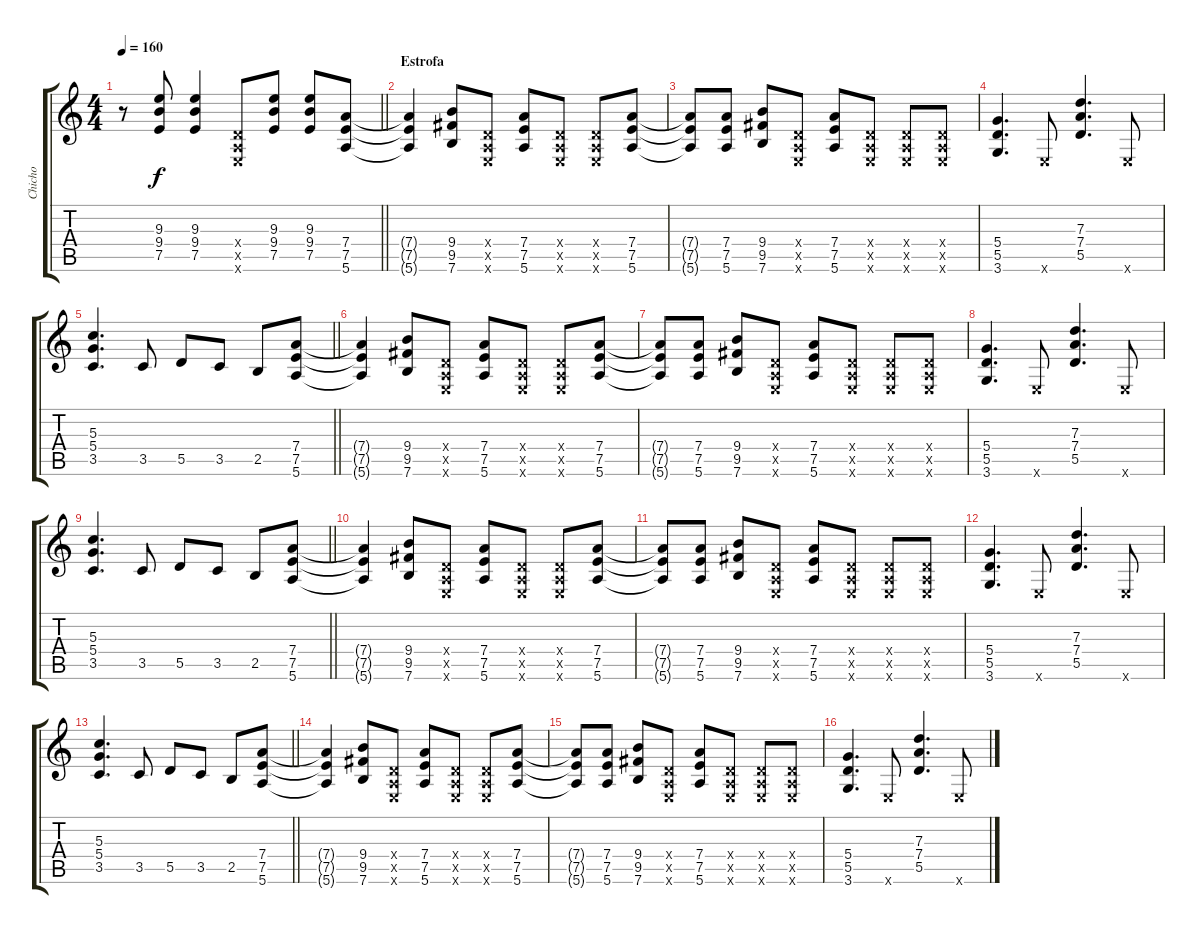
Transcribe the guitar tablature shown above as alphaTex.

\track ("Chicho" "Chicho") {instrument distortionguitar}
\staff {score tabs}
\tuning (E4 B3 G3 D3 A2 E2) {hide}
\ts (4 4)
\tempo 160
\clef g2
\barLineRight lightlight
\ks c
r.8{dy f} (9.3 9.4 7.5).8 (9.3 9.4 7.5).4 (0.4{x} 0.5{x} 0.6{x}).8 (9.3 9.4 7.5).8 (9.3 9.4 7.5).8 (7.4 7.5 5.6).8 |
\section ("" "Estrofa")
(7.4{t} 7.5{t} 5.6{t}).4 (9.4 9.5 7.6).8 (0.4{x} 0.5{x} 0.6{x}).8 (7.4 7.5 5.6).8 (0.4{x} 0.5{x} 0.6{x}).8 (0.4{x} 0.5{x} 0.6{x}).8 (7.4 7.5 5.6).8 |
(7.4{t} 7.5{t} 5.6{t}).8 (7.4 7.5 5.6).8 (9.4 9.5 7.6).8 (0.4{x} 0.5{x} 0.6{x}).8 (7.4 7.5 5.6).8 (0.4{x} 0.5{x} 0.6{x}).8 (0.4{x} 0.5{x} 0.6{x}).8 (0.4{x} 0.5{x} 0.6{x}).8 |
(5.4 5.5 3.6).4{d} 0.6{x}.8 (7.3 7.4 5.5).4{d} 0.6{x}.8 |
\barLineRight lightlight
(5.3 5.4 3.5).4{d} 3.5.8 5.5.8 3.5.8 2.5.8 (7.4 7.5 5.6).8 |
(7.4{t} 7.5{t} 5.6{t}).4 (9.4 9.5 7.6).8 (0.4{x} 0.5{x} 0.6{x}).8 (7.4 7.5 5.6).8 (0.4{x} 0.5{x} 0.6{x}).8 (0.4{x} 0.5{x} 0.6{x}).8 (7.4 7.5 5.6).8 |
(7.4{t} 7.5{t} 5.6{t}).8 (7.4 7.5 5.6).8 (9.4 9.5 7.6).8 (0.4{x} 0.5{x} 0.6{x}).8 (7.4 7.5 5.6).8 (0.4{x} 0.5{x} 0.6{x}).8 (0.4{x} 0.5{x} 0.6{x}).8 (0.4{x} 0.5{x} 0.6{x}).8 |
(5.4 5.5 3.6).4{d} 0.6{x}.8 (7.3 7.4 5.5).4{d} 0.6{x}.8 |
\barLineRight lightlight
(5.3 5.4 3.5).4{d} 3.5.8 5.5.8 3.5.8 2.5.8 (7.4 7.5 5.6).8 |
(7.4{t} 7.5{t} 5.6{t}).4 (9.4 9.5 7.6).8 (0.4{x} 0.5{x} 0.6{x}).8 (7.4 7.5 5.6).8 (0.4{x} 0.5{x} 0.6{x}).8 (0.4{x} 0.5{x} 0.6{x}).8 (7.4 7.5 5.6).8 |
(7.4{t} 7.5{t} 5.6{t}).8 (7.4 7.5 5.6).8 (9.4 9.5 7.6).8 (0.4{x} 0.5{x} 0.6{x}).8 (7.4 7.5 5.6).8 (0.4{x} 0.5{x} 0.6{x}).8 (0.4{x} 0.5{x} 0.6{x}).8 (0.4{x} 0.5{x} 0.6{x}).8 |
(5.4 5.5 3.6).4{d} 0.6{x}.8 (7.3 7.4 5.5).4{d} 0.6{x}.8 |
\barLineRight lightlight
(5.3 5.4 3.5).4{d} 3.5.8 5.5.8 3.5.8 2.5.8 (7.4 7.5 5.6).8 |
(7.4{t} 7.5{t} 5.6{t}).4 (9.4 9.5 7.6).8 (0.4{x} 0.5{x} 0.6{x}).8 (7.4 7.5 5.6).8 (0.4{x} 0.5{x} 0.6{x}).8 (0.4{x} 0.5{x} 0.6{x}).8 (7.4 7.5 5.6).8 |
(7.4{t} 7.5{t} 5.6{t}).8 (7.4 7.5 5.6).8 (9.4 9.5 7.6).8 (0.4{x} 0.5{x} 0.6{x}).8 (7.4 7.5 5.6).8 (0.4{x} 0.5{x} 0.6{x}).8 (0.4{x} 0.5{x} 0.6{x}).8 (0.4{x} 0.5{x} 0.6{x}).8 |
(5.4 5.5 3.6).4{d} 0.6{x}.8 (7.3 7.4 5.5).4{d} 0.6{x}.8
